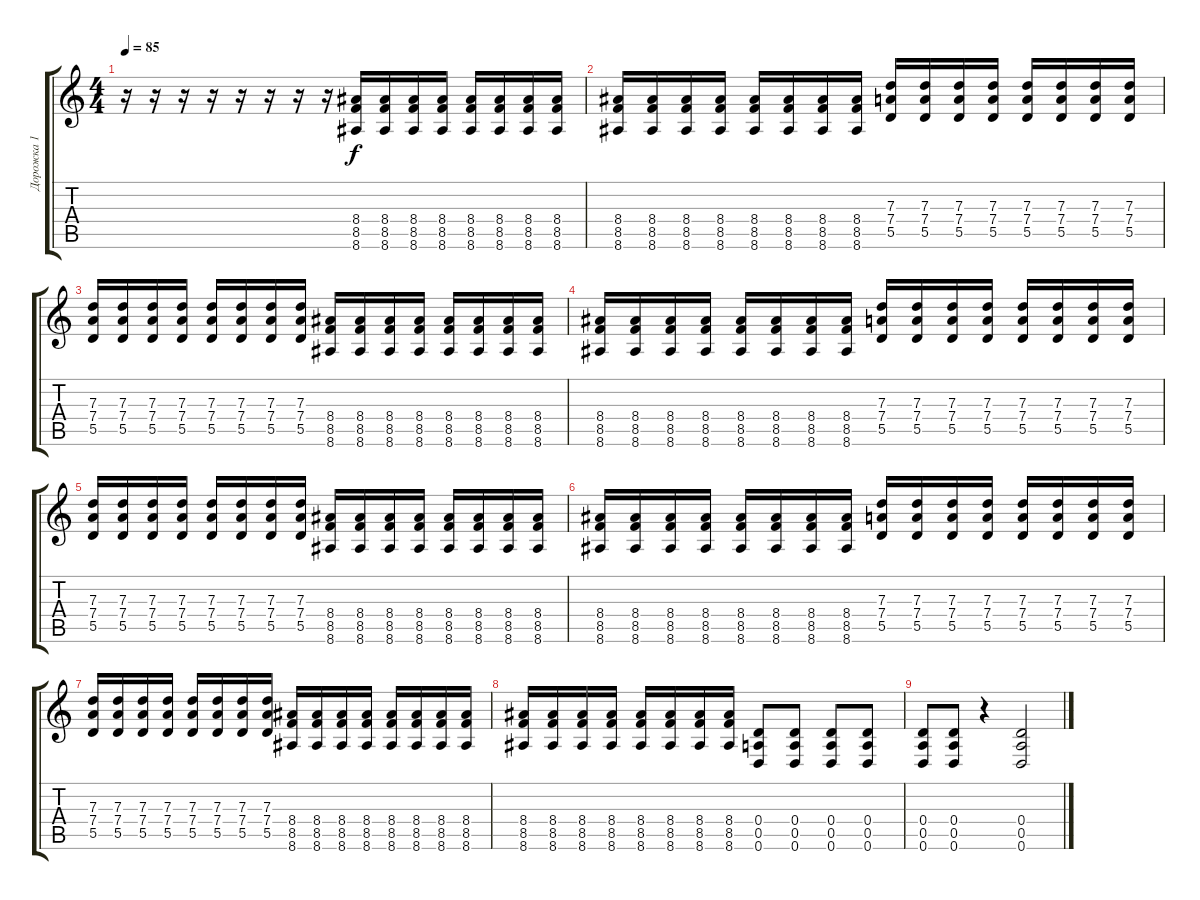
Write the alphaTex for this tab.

\track ("Дорожка 1" "Дорожка 1") {instrument acousticguitarsteel}
\staff {score tabs}
\tuning (E4 B3 G3 D3 A2 D2) {hide}
\ts (4 4)
\tempo 85
\clef g2
\ks c
r.16{dy f} r.16 r.16 r.16 r.16 r.16 r.16 r.16 (8.4 8.5 8.6).16{volume 16 instrument distortionguitar} (8.4 8.5 8.6).16 (8.4 8.5 8.6).16 (8.4 8.5 8.6).16 (8.4 8.5 8.6).16 (8.4 8.5 8.6).16 (8.4 8.5 8.6).16 (8.4 8.5 8.6).16 |
(8.4 8.5 8.6).16 (8.4 8.5 8.6).16 (8.4 8.5 8.6).16 (8.4 8.5 8.6).16 (8.4 8.5 8.6).16 (8.4 8.5 8.6).16 (8.4 8.5 8.6).16 (8.4 8.5 8.6).16 (7.3 7.4 5.5).16 (7.3 7.4 5.5).16 (7.3 7.4 5.5).16 (7.3 7.4 5.5).16 (7.3 7.4 5.5).16 (7.3 7.4 5.5).16 (7.3 7.4 5.5).16 (7.3 7.4 5.5).16 |
(7.3 7.4 5.5).16 (7.3 7.4 5.5).16 (7.3 7.4 5.5).16 (7.3 7.4 5.5).16 (7.3 7.4 5.5).16 (7.3 7.4 5.5).16 (7.3 7.4 5.5).16 (7.3 7.4 5.5).16 (8.4 8.5 8.6).16 (8.4 8.5 8.6).16 (8.4 8.5 8.6).16 (8.4 8.5 8.6).16 (8.4 8.5 8.6).16 (8.4 8.5 8.6).16 (8.4 8.5 8.6).16 (8.4 8.5 8.6).16 |
(8.4 8.5 8.6).16 (8.4 8.5 8.6).16 (8.4 8.5 8.6).16 (8.4 8.5 8.6).16 (8.4 8.5 8.6).16 (8.4 8.5 8.6).16 (8.4 8.5 8.6).16 (8.4 8.5 8.6).16 (7.3 7.4 5.5).16 (7.3 7.4 5.5).16 (7.3 7.4 5.5).16 (7.3 7.4 5.5).16 (7.3 7.4 5.5).16 (7.3 7.4 5.5).16 (7.3 7.4 5.5).16 (7.3 7.4 5.5).16 |
(7.3 7.4 5.5).16 (7.3 7.4 5.5).16 (7.3 7.4 5.5).16 (7.3 7.4 5.5).16 (7.3 7.4 5.5).16 (7.3 7.4 5.5).16 (7.3 7.4 5.5).16 (7.3 7.4 5.5).16 (8.4 8.5 8.6).16 (8.4 8.5 8.6).16 (8.4 8.5 8.6).16 (8.4 8.5 8.6).16 (8.4 8.5 8.6).16 (8.4 8.5 8.6).16 (8.4 8.5 8.6).16 (8.4 8.5 8.6).16 |
(8.4 8.5 8.6).16 (8.4 8.5 8.6).16 (8.4 8.5 8.6).16 (8.4 8.5 8.6).16 (8.4 8.5 8.6).16 (8.4 8.5 8.6).16 (8.4 8.5 8.6).16 (8.4 8.5 8.6).16 (7.3 7.4 5.5).16 (7.3 7.4 5.5).16 (7.3 7.4 5.5).16 (7.3 7.4 5.5).16 (7.3 7.4 5.5).16 (7.3 7.4 5.5).16 (7.3 7.4 5.5).16 (7.3 7.4 5.5).16 |
(7.3 7.4 5.5).16 (7.3 7.4 5.5).16 (7.3 7.4 5.5).16 (7.3 7.4 5.5).16 (7.3 7.4 5.5).16 (7.3 7.4 5.5).16 (7.3 7.4 5.5).16 (7.3 7.4 5.5).16 (8.4 8.5 8.6).16 (8.4 8.5 8.6).16 (8.4 8.5 8.6).16 (8.4 8.5 8.6).16 (8.4 8.5 8.6).16 (8.4 8.5 8.6).16 (8.4 8.5 8.6).16 (8.4 8.5 8.6).16 |
(8.4 8.5 8.6).16 (8.4 8.5 8.6).16 (8.4 8.5 8.6).16 (8.4 8.5 8.6).16 (8.4 8.5 8.6).16 (8.4 8.5 8.6).16 (8.4 8.5 8.6).16 (8.4 8.5 8.6).16 (0.4 0.5 0.6).8 (0.4 0.5 0.6).8 (0.4 0.5 0.6).8 (0.4 0.5 0.6).8 |
(0.4 0.5 0.6).8 (0.4 0.5 0.6).8 r.4 (0.4 0.5 0.6).2
